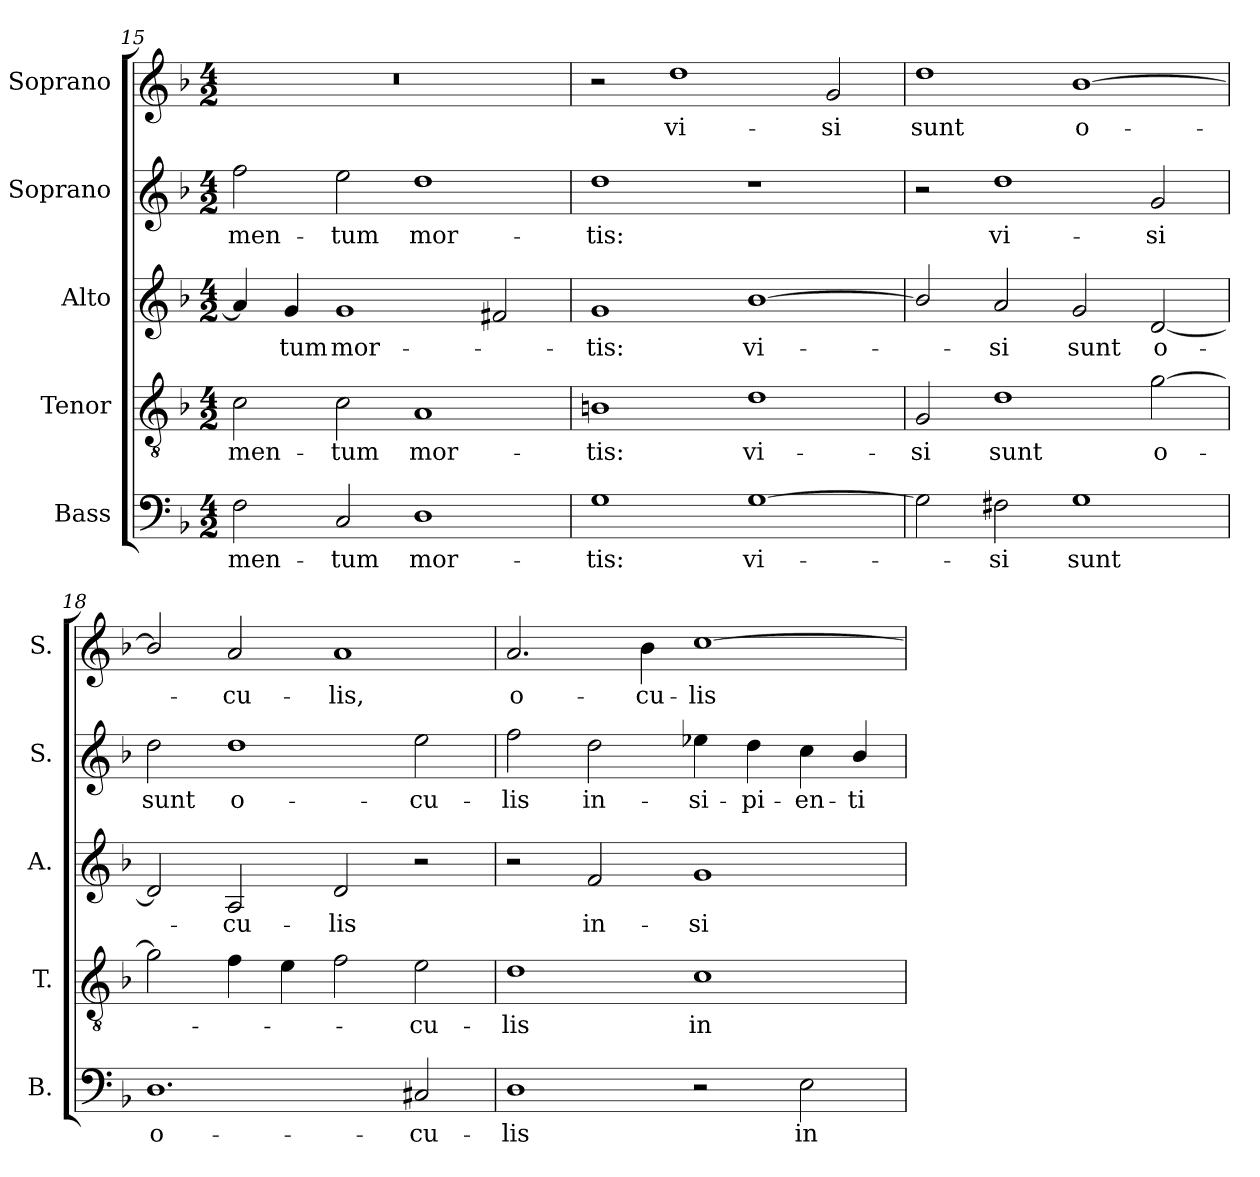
**kern	**text	**kern	**text	**kern	**text	**kern	**text	**kern	**text
*part5	*part5	*part4	*part4	*part3	*part3	*part2	*part2	*part1	*part1
*staff5	*staff5	*staff4	*staff4	*staff3	*staff3	*staff2	*staff2	*staff1	*staff1
*I"Bass	*	*I"Tenor	*	*I"Alto	*	*I"Soprano	*	*I"Soprano	*
*I'B.	*	*I'T.	*	*I'A.	*	*I'S.	*	*I'S.	*
*clefF4	*	*clefGv2	*	*clefG2	*	*clefG2	*	*clefG2	*
*	*	*ITrd7c12	*	*	*	*	*	*	*
*k[b-]	*	*k[b-]	*	*k[b-]	*	*k[b-]	*	*k[b-]	*
*F:	*	*F:	*	*F:	*	*F:	*	*F:	*
*M4/2	*	*M4/2	*	*M4/2	*	*M4/2	*	*M4/2	*
=15	=15	=15	=15	=15	=15	=15	=15	=15	=15
!	!LO:LY:b:color=#000000	!	!	!	!	!	!	!	!
!	!	!	!LO:LY:b:color=#000000	!	!	!	!	!	!
!	!	!	!	!	!	!	!LO:LY:b:color=#000000	!LO:N:vis=1	!
2Fi\	-men-	2Ci\	-men-	4ai/]	.	2ffi\	-men-	0r	.
!	!	!	!	!	!LO:LY:b:color=#000000	!	!	!	!
.	.	.	.	4gi/	-tum	.	.	.	.
!	!LO:LY:b:color=#000000	!	!	!	!	!	!	!	!
!	!	!	!LO:LY:b:color=#000000	!	!	!	!	!	!
!	!	!	!	!	!LO:LY:b:color=#000000	!	!	!	!
!	!	!	!	!	!	!	!LO:LY:b:color=#000000	!	!
2Ci/	-tum	2Ci\	-tum	1gi	mor-	2eei\	-tum	.	.
!	!LO:LY:b:color=#000000	!	!	!	!	!	!	!	!
!	!	!	!LO:LY:b:color=#000000	!	!	!	!	!	!
!	!	!	!	!	!	!	!LO:LY:b:color=#000000	!	!
1Di	mor-	1AAi	mor-	.	.	1ddi	mor-	.	.
.	.	.	.	2f#Xi/	.	.	.	.	.
!!LO:PB:g=z
=16	=16	=16	=16	=16	=16	=16	=16	=16	=16
!	!LO:LY:b:color=#000000	!	!	!	!	!	!	!	!
!	!	!	!LO:LY:b:color=#000000	!	!	!	!	!	!
!	!	!	!	!	!LO:LY:b:color=#000000	!	!	!	!
!	!	!	!	!	!	!	!LO:LY:b:color=#000000	!	!
1Gi	-tis:	1BBni	-tis:	1gi	-tis:	1ddi	-tis:	2r	.
!	!	!	!	!	!	!	!	!	!LO:LY:b:color=#000000
.	.	.	.	.	.	.	.	1ddi	vi-
!	!LO:LY:b:color=#000000	!	!	!	!	!	!	!	!
!	!	!	!LO:LY:b:color=#000000	!	!	!	!	!	!
!	!	!	!	!	!LO:LY:b:color=#000000	!	!	!	!
[1Gi	vi-	1Di	vi-	[1b-i	vi-	1r	.	.	.
!	!	!	!	!	!	!	!	!	!LO:LY:b:color=#000000
.	.	.	.	.	.	.	.	2gi/	-si
=17	=17	=17	=17	=17	=17	=17	=17	=17	=17
!	!	!	!LO:LY:b:color=#000000	!	!	!	!	!	!
!	!	!	!	!	!	!	!	!	!LO:LY:b:color=#000000
2Gi\]	.	2GGi/	-si	2b-i/]	.	2r	.	1ddi	sunt
!	!LO:LY:b:color=#000000	!	!	!	!	!	!	!	!
!	!	!	!LO:LY:b:color=#000000	!	!	!	!	!	!
!	!	!	!	!	!LO:LY:b:color=#000000	!	!	!	!
!	!	!	!	!	!	!	!LO:LY:b:color=#000000	!	!
2F#Xi\	-si	1Di	sunt	2ai/	-si	1ddi	vi-	.	.
!	!LO:LY:b:color=#000000	!	!	!	!	!	!	!	!
!	!	!	!	!	!LO:LY:b:color=#000000	!	!	!	!
!	!	!	!	!	!	!	!	!	!LO:LY:b:color=#000000
1Gi	sunt	.	.	2gi/	sunt	.	.	[1b-i	o-
!	!	!	!LO:LY:b:color=#000000	!	!	!	!	!	!
!	!	!	!	!	!LO:LY:b:color=#000000	!	!	!	!
!	!	!	!	!	!	!	!LO:LY:b:color=#000000	!	!
.	.	[2Gi\	o-	[2di/	o-	2gi/	-si	.	.
=18	=18	=18	=18	=18	=18	=18	=18	=18	=18
!	!LO:LY:b:color=#000000	!	!	!	!	!	!	!	!
!	!	!	!	!	!	!	!LO:LY:b:color=#000000	!	!
1.Di	o-	2Gi\]	.	2di/]	.	2ddi\	sunt	2b-i/]	.
!	!	!	!	!	!LO:LY:b:color=#000000	!	!	!	!
!	!	!	!	!	!	!	!LO:LY:b:color=#000000	!	!
!	!	!	!	!	!	!	!	!	!LO:LY:b:color=#000000
.	.	4Fi\	.	2Ai/	-cu-	1ddi	o-	2ai/	-cu-
.	.	4Ei\	.	.	.	.	.	.	.
!	!	!	!	!	!LO:LY:b:color=#000000	!	!	!	!
!	!	!	!	!	!	!	!	!	!LO:LY:b:color=#000000
.	.	2Fi\	.	2di/	-lis	.	.	1ai	-lis,
!	!LO:LY:b:color=#000000	!	!	!	!	!	!	!	!
!	!	!	!LO:LY:b:color=#000000	!	!	!	!	!	!
!	!	!	!	!	!	!	!LO:LY:b:color=#000000	!	!
2C#Xi/	-cu-	2Ei\	-cu-	2r	.	2eei\	-cu-	.	.
=19	=19	=19	=19	=19	=19	=19	=19	=19	=19
!	!LO:LY:b:color=#000000	!	!	!	!	!	!	!	!
!	!	!	!LO:LY:b:color=#000000	!	!	!	!	!	!
!	!	!	!	!	!	!	!LO:LY:b:color=#000000	!	!
!	!	!	!	!	!	!	!	!	!LO:LY:b:color=#000000
1Di	-lis	1Di	-lis	2r	.	2ffi\	-lis	2.ai/	o-
!	!	!	!	!	!LO:LY:b:color=#000000	!	!	!	!
!	!	!	!	!	!	!	!LO:LY:b:color=#000000	!	!
.	.	.	.	2fi/	in-	2ddi\	in-	.	.
!	!	!	!	!	!	!	!	!	!LO:LY:b:color=#000000
.	.	.	.	.	.	.	.	4b-i\	-cu-
!	!	!	!LO:LY:b:color=#000000	!	!	!	!	!	!
!	!	!	!	!	!LO:LY:b:color=#000000	!	!	!	!
!	!	!	!	!	!	!	!LO:LY:b:color=#000000	!	!
!	!	!	!	!	!	!	!	!	!LO:LY:b:color=#000000
2r	.	1Ci	in-	1gi	-si-	4ee-Xi\	-si-	[1cci	-lis
!	!	!	!	!	!	!	!LO:LY:b:color=#000000	!	!
.	.	.	.	.	.	4ddi\	-pi-	.	.
!	!LO:LY:b:color=#000000	!	!	!	!	!	!	!	!
!	!	!	!	!	!	!	!LO:LY:b:color=#000000	!	!
2Ei\	in-	.	.	.	.	4cci\	-en-	.	.
!	!	!	!	!	!	!	!LO:LY:b:color=#000000	!	!
.	.	.	.	.	.	4b-i/	-ti-	.	.
=	=	=	=	=	=	=	=	=	=
*-	*-	*-	*-	*-	*-	*-	*-	*-	*-
